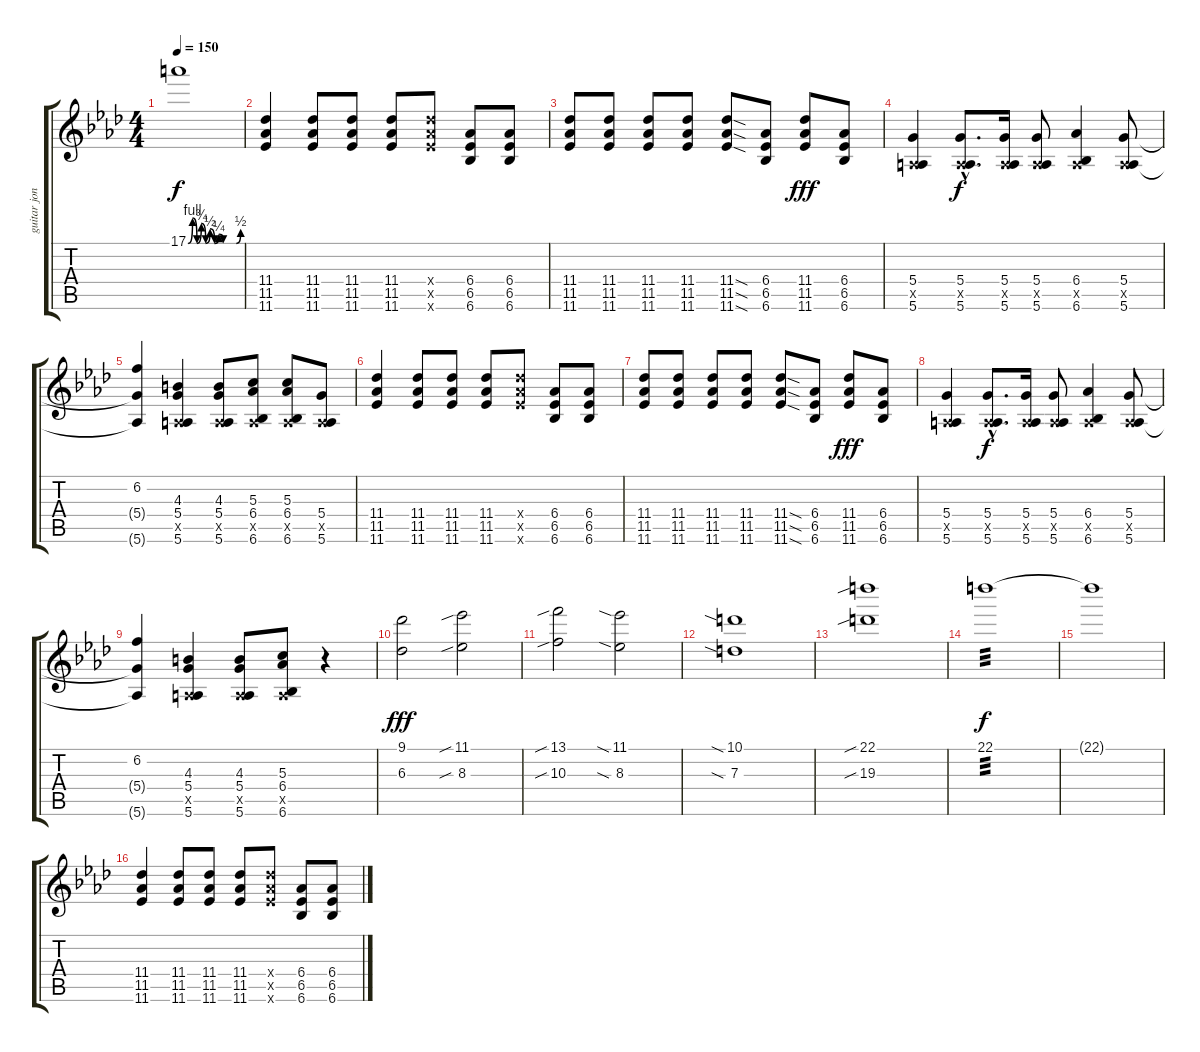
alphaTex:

\track ("guitar jonny" "guitar jon") {instrument electricguitarjazz}
\staff {score tabs}
\tuning (E4 B3 G3 D3 A2 E2) {hide}
\ts (4 4)
\tempo 150
\clef g2
\ks ab
17.1{be (custom 0 0 5 4 10 0 15 3 20 0 25 2 30 0 35 1 40 0 45 0 50 0 55 0 60 2)}.1{dy f} |
(11.4 11.5 11.6).4 (11.4 11.5 11.6).8 (11.4 11.5 11.6).8 (11.4 11.5 11.6).8 (11.4{x} 11.5{x} 11.6{x}).8 (6.4 6.5 6.6).8 (6.4 6.5 6.6).8 |
(11.4 11.5 11.6).8 (11.4 11.5 11.6).8 (11.4 11.5 11.6).8 (11.4 11.5 11.6).8 (11.4{sod} 11.5{sod} 11.6{sod}).8 (6.4 6.5 6.6).8 (11.4 11.5 11.6).8{dy fff} (6.4 6.5 6.6).8 |
(5.4 0.5{x} 5.6).4 (5.4{hac} 0.5{hac x} 5.6{hac}).8{d dy f} (5.4 0.5{x} 5.6).16 (5.4 0.5{x} 5.6).8 (6.4 0.5{x} 6.6).4 (5.4 0.5{x} 5.6).8 |
(6.2 5.4{t} 5.6{t}).4 (4.3 5.4 0.5{x} 5.6).4 (4.3 5.4 0.5{x} 5.6).8 (5.3 6.4 0.5{x} 6.6).8 (5.3 6.4 0.5{x} 6.6).8 (5.4 0.5{x} 5.6).8 |
(11.4 11.5 11.6).4 (11.4 11.5 11.6).8 (11.4 11.5 11.6).8 (11.4 11.5 11.6).8 (11.4{x} 11.5{x} 11.6{x}).8 (6.4 6.5 6.6).8 (6.4 6.5 6.6).8 |
(11.4 11.5 11.6).8 (11.4 11.5 11.6).8 (11.4 11.5 11.6).8 (11.4 11.5 11.6).8 (11.4{sod} 11.5{sod} 11.6{sod}).8 (6.4 6.5 6.6).8 (11.4 11.5 11.6).8{dy fff} (6.4 6.5 6.6).8 |
(5.4 0.5{x} 5.6).4 (5.4{hac} 0.5{hac x} 5.6{hac}).8{d dy f} (5.4 0.5{x} 5.6).16 (5.4 0.5{x} 5.6).8 (6.4 0.5{x} 6.6).4 (5.4 0.5{x} 5.6).8 |
(6.2 5.4{t} 5.6{t}).4 (4.3 5.4 0.5{x} 5.6).4 (4.3 5.4 0.5{x} 5.6).8 (5.3 6.4 0.5{x} 6.6).8 r.4 |
(9.1 6.3).2{dy fff volume 16} (11.1{sib} 8.3{sib}).2 |
(13.1{sib} 10.3{sib}).2 (11.1{sia} 8.3{sia}).2 |
(10.1{sia} 7.3{sia}).1 |
(22.1{sib} 19.3{sib}).1 |
22.1.1{tp 3 dy f} |
22.1{t}.1 |
(11.4 11.5 11.6).4 (11.4 11.5 11.6).8 (11.4 11.5 11.6).8 (11.4 11.5 11.6).8 (11.4{x} 11.5{x} 11.6{x}).8 (6.4 6.5 6.6).8 (6.4 6.5 6.6).8
